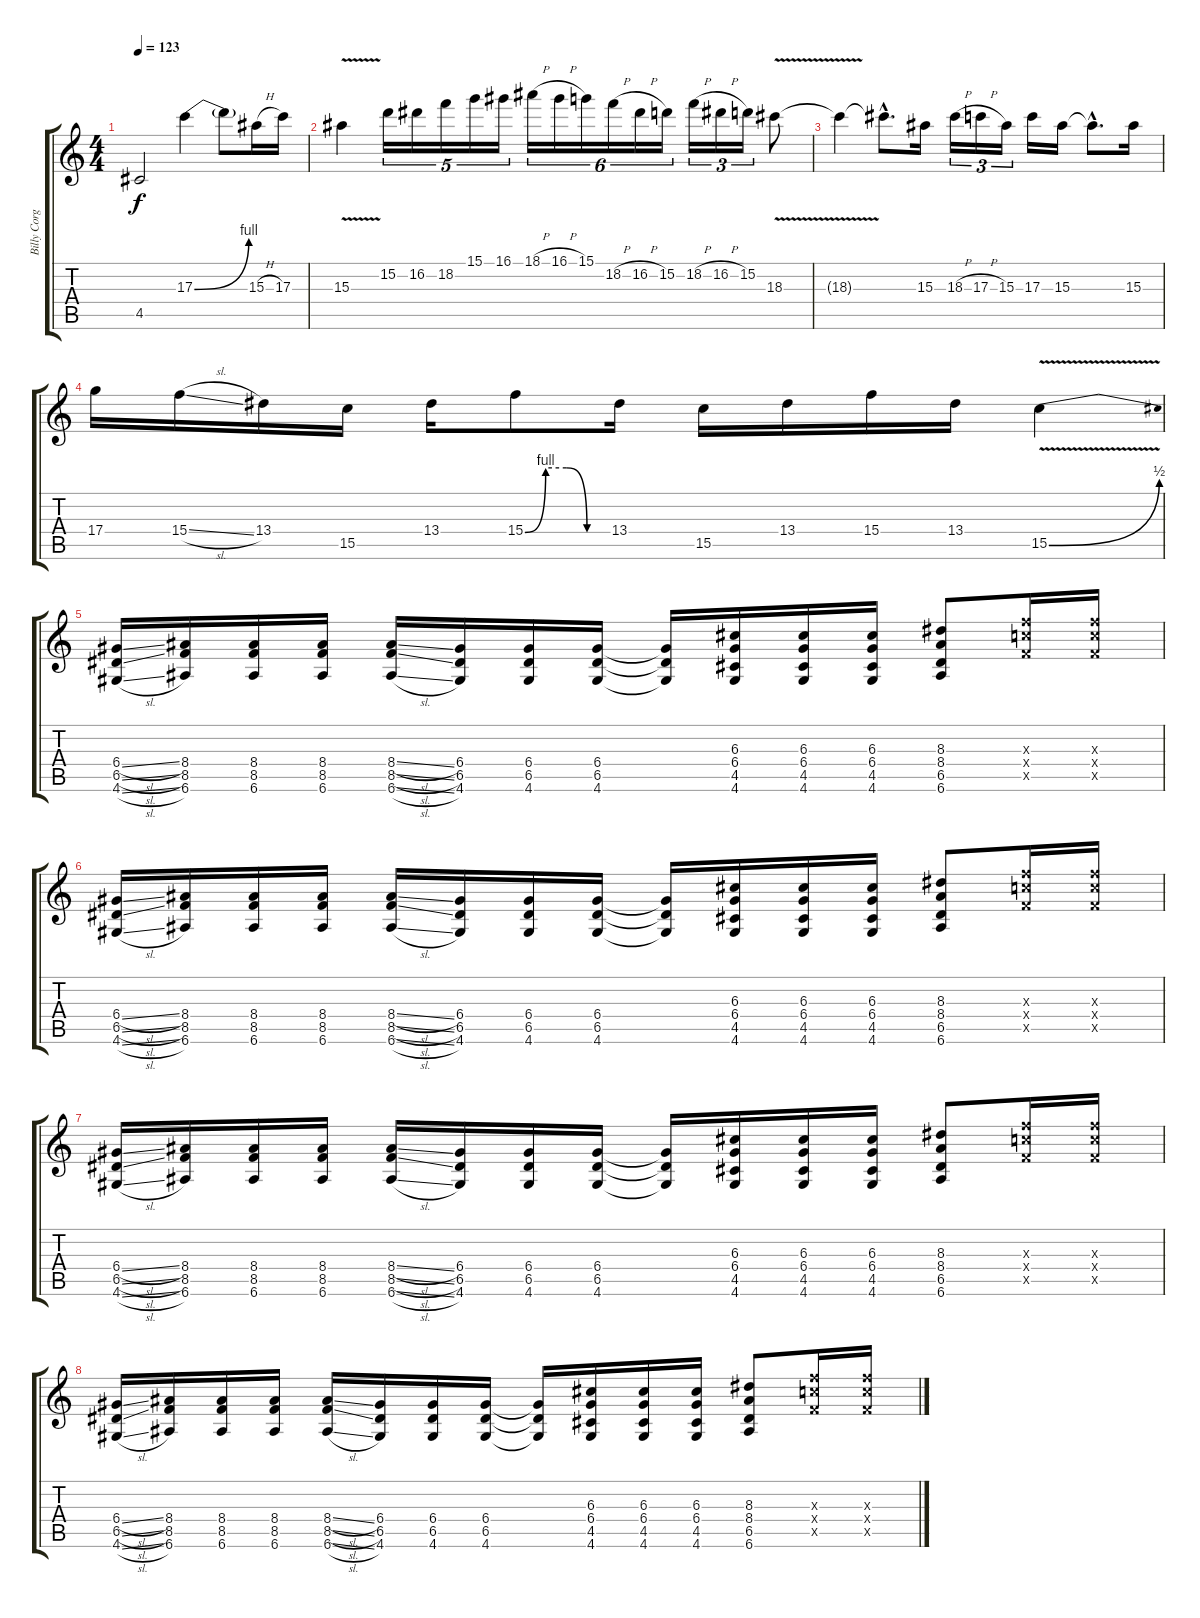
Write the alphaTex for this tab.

\track ("Billy Corgan" "Billy Corg") {instrument distortionguitar}
\staff {score tabs}
\tuning (E4 B3 G3 D3 A2 E2) {hide}
\ts (4 4)
\tempo 123
\clef g2
\ks c
4.5{t}.2{dy f} 17.3{be (bend 0 0 60 4)}.4 17.3{t}.8 15.3{h}.16 17.3.16 |
15.3{v}.4 15.2.16{tu (5 4)} 16.2.16{tu (5 4)} 18.2.16{tu (5 4)} 15.1.16{tu (5 4)} 16.1.16{tu (5 4)} 18.1{h}.16{tu (6 4)} 16.1{h}.16{tu (6 4)} 15.1.16{tu (6 4)} 18.2{h}.16{tu (6 4)} 16.2{h}.16{tu (6 4)} 15.2.16{tu (6 4)} 18.2{h}.16{tu (3 2)} 16.2{h}.16{tu (3 2)} 15.2.16{tu (3 2)} 18.3{v}.8 |
18.3{t}.4 18.3{hac t}.8{d} 15.3.16 18.3{h}.16{tu (3 2)} 17.3{h}.16{tu (3 2)} 15.3.16{tu (3 2)} 17.3.16 15.3.16 15.3{hac t}.8{d} 15.3.16 |
17.4.16 15.4{sl}.16 13.4.16 15.5.16 13.4.16 15.4{be (custom 0 0 15 4 30 4 45 0 60 0)}.8 13.4.16 15.5.16 13.4.16 15.4.16 13.4.16 15.5{be (bend 0 0 60 2) v}.4 |
(6.4{sl} 6.5{sl} 4.6{sl}).16{volume 13} (8.4 8.5 6.6).16 (8.4 8.5 6.6).16 (8.4 8.5 6.6).16 (8.4{sl} 8.5{sl} 6.6{sl}).16 (6.4 6.5 4.6).16 (6.4 6.5 4.6).16 (6.4 6.5 4.6).16 (6.4{t} 6.5{t} 4.6{t}).16 (6.3 6.4 4.5 4.6).16 (6.3 6.4 4.5 4.6).16 (6.3 6.4 4.5 4.6).16 (8.3 8.4 6.5 6.6).8 (10.3{x} 10.4{x} 8.5{x}).16 (10.3{x} 10.4{x} 8.5{x}).16 |
(6.4{sl} 6.5{sl} 4.6{sl}).16 (8.4 8.5 6.6).16 (8.4 8.5 6.6).16 (8.4 8.5 6.6).16 (8.4{sl} 8.5{sl} 6.6{sl}).16 (6.4 6.5 4.6).16 (6.4 6.5 4.6).16 (6.4 6.5 4.6).16 (6.4{t} 6.5{t} 4.6{t}).16 (6.3 6.4 4.5 4.6).16 (6.3 6.4 4.5 4.6).16 (6.3 6.4 4.5 4.6).16 (8.3 8.4 6.5 6.6).8 (10.3{x} 10.4{x} 8.5{x}).16 (10.3{x} 10.4{x} 8.5{x}).16 |
(6.4{sl} 6.5{sl} 4.6{sl}).16 (8.4 8.5 6.6).16 (8.4 8.5 6.6).16 (8.4 8.5 6.6).16 (8.4{sl} 8.5{sl} 6.6{sl}).16 (6.4 6.5 4.6).16 (6.4 6.5 4.6).16 (6.4 6.5 4.6).16 (6.4{t} 6.5{t} 4.6{t}).16 (6.3 6.4 4.5 4.6).16 (6.3 6.4 4.5 4.6).16 (6.3 6.4 4.5 4.6).16 (8.3 8.4 6.5 6.6).8 (10.3{x} 10.4{x} 8.5{x}).16 (10.3{x} 10.4{x} 8.5{x}).16 |
(6.4{sl} 6.5{sl} 4.6{sl}).16 (8.4 8.5 6.6).16 (8.4 8.5 6.6).16 (8.4 8.5 6.6).16 (8.4{sl} 8.5{sl} 6.6{sl}).16 (6.4 6.5 4.6).16 (6.4 6.5 4.6).16 (6.4 6.5 4.6).16 (6.4{t} 6.5{t} 4.6{t}).16 (6.3 6.4 4.5 4.6).16 (6.3 6.4 4.5 4.6).16 (6.3 6.4 4.5 4.6).16 (8.3 8.4 6.5 6.6).8 (10.3{x} 10.4{x} 8.5{x}).16 (10.3{x} 10.4{x} 8.5{x}).16
